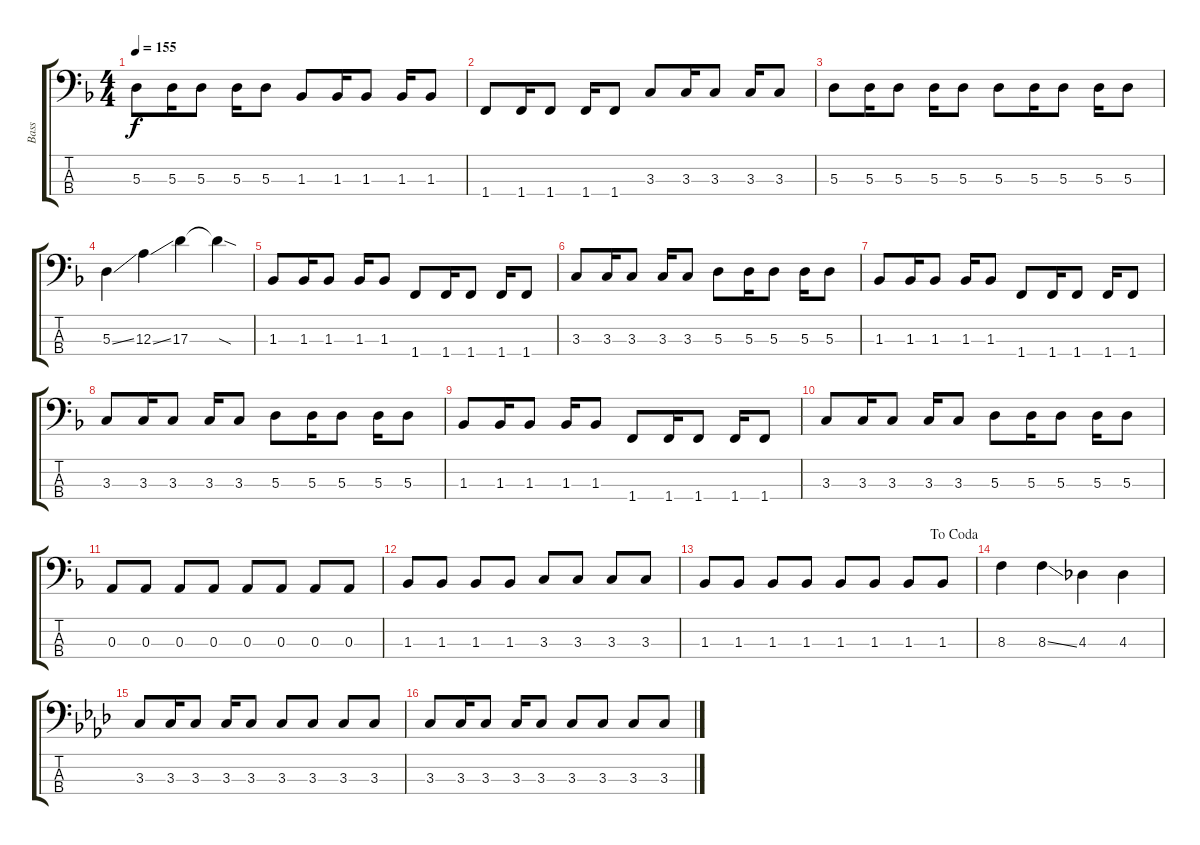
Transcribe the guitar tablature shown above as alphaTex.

\track ("Bass" "Bass") {instrument electricbasspick}
\staff {score tabs}
\tuning (G2 D2 A1 E1) {hide}
\ts (4 4)
\tempo 155
\clef f4
\ks f
5.3.8{dy f} 5.3.16 5.3.8 5.3.16 5.3.8 1.3.8 1.3.16 1.3.8 1.3.16 1.3.8 |
1.4.8 1.4.16 1.4.8 1.4.16 1.4.8 3.3.8 3.3.16 3.3.8 3.3.16 3.3.8 |
5.3.8 5.3.16 5.3.8 5.3.16 5.3.8 5.3.8 5.3.16 5.3.8 5.3.16 5.3.8 |
5.3{ss}.4 12.3{ss}.4 17.3.4 17.3{sod t}.4 |
1.3.8 1.3.16 1.3.8 1.3.16 1.3.8 1.4.8 1.4.16 1.4.8 1.4.16 1.4.8 |
3.3.8 3.3.16 3.3.8 3.3.16 3.3.8 5.3.8 5.3.16 5.3.8 5.3.16 5.3.8 |
1.3.8 1.3.16 1.3.8 1.3.16 1.3.8 1.4.8 1.4.16 1.4.8 1.4.16 1.4.8 |
3.3.8 3.3.16 3.3.8 3.3.16 3.3.8 5.3.8 5.3.16 5.3.8 5.3.16 5.3.8 |
1.3.8 1.3.16 1.3.8 1.3.16 1.3.8 1.4.8 1.4.16 1.4.8 1.4.16 1.4.8 |
3.3.8 3.3.16 3.3.8 3.3.16 3.3.8 5.3.8 5.3.16 5.3.8 5.3.16 5.3.8 |
0.3.8 0.3.8 0.3.8 0.3.8 0.3.8 0.3.8 0.3.8 0.3.8 |
1.3.8 1.3.8 1.3.8 1.3.8 3.3.8 3.3.8 3.3.8 3.3.8 |
\jump dacoda
1.3.8 1.3.8 1.3.8 1.3.8 1.3.8 1.3.8 1.3.8 1.3.8 |
8.3.4 8.3{ss}.4 4.3.4 4.3.4 |
\ks ab
3.3.8 3.3.16 3.3.8 3.3.16 3.3.8 3.3.8 3.3.8 3.3.8 3.3.8 |
3.3.8 3.3.16 3.3.8 3.3.16 3.3.8 3.3.8 3.3.8 3.3.8 3.3.8
